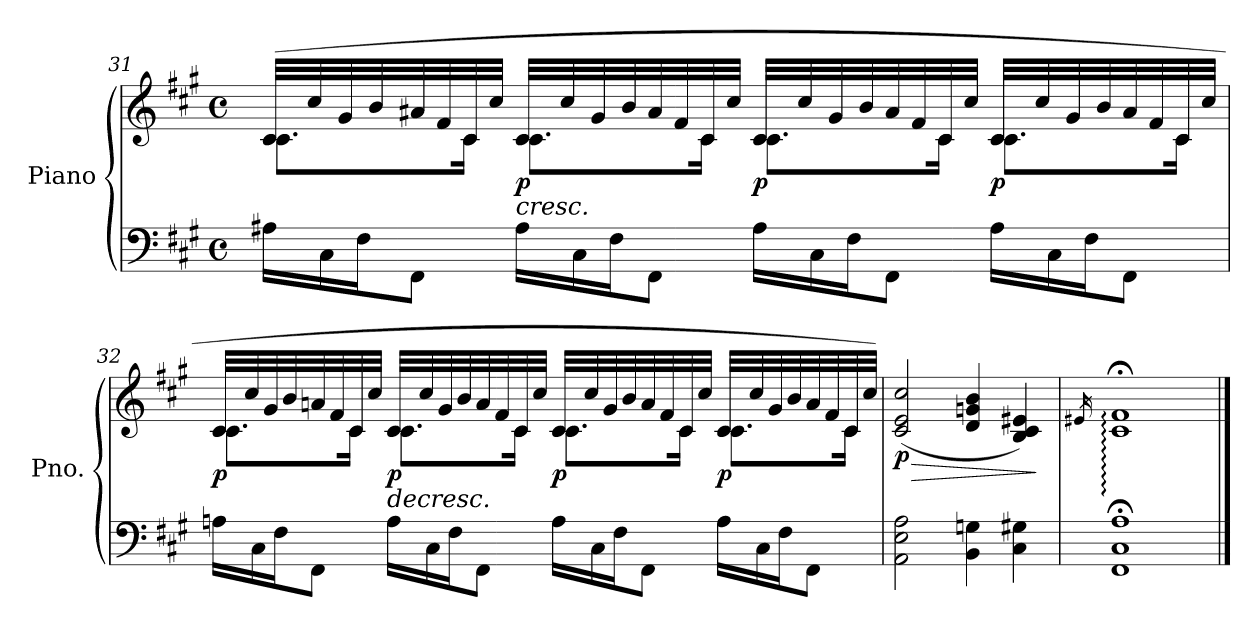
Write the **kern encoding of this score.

**kern	**kern	**dynam
*part1	*part1	*part1
*staff2	*staff1	*staff1/2
*I"Piano	*	*
*I'Pno.	*	*
!!LO:LB:g=z
*clefF4	*clefG2	*
*k[f#c#g#]	*k[f#c#g#]	*
*M4/4	*M4/4	*
*met(c)	*met(c)	*
*Xtuplet	*	*
=31	=31	=31
*	*^	*
24A#X\LL	(32c#/LLL	8.c#\L	.
.	32cc#/	.	.
24C#\	.	.	.
.	32g#/	.	.
24F#\J	.	.	.
.	32b/	.	.
8FF#\J	32a#X/	.	.
.	32f#/	.	.
.	32c#/	16c#\Jk	.
.	32cc#/JJJ	.	.
!	!	!	!LO:HP:b
!	!	!	!LO:DY:n=1:b
24A#\LL	32c#/LLL	8.c#\L	< p
.	32cc#/	.	.
24C#\	.	.	.
.	32g#/	.	.
24F#\J	.	.	.
.	32b/	.	.
8FF#\J	32a#/	.	.
.	32f#/	.	.
.	32c#/	16c#\Jk	.
.	32cc#/JJJ	.	.
!	!	!	!LO:DY:n=2:b
24A#\LL	32c#/LLL	8.c#\L	p
.	32cc#/	.	.
24C#\	.	.	.
.	32g#/	.	.
24F#\J	.	.	.
.	32b/	.	.
8FF#\J	32a#/	.	.
.	32f#/	.	.
.	32c#/	16c#\Jk	.
.	32cc#/JJJ	.	.
!	!	!	!LO:DY:n=3:b
24A#\LL	32c#/LLL	8.c#\L	p
.	32cc#/	.	.
24C#\	.	.	.
.	32g#/	.	.
24F#\J	.	.	.
.	32b/	.	.
8FF#\J	32a#/	.	.
.	32f#/	.	.
.	32c#/	16c#\Jk	.
.	32cc#/JJJ	.	[
!!LO:LB:g=z	!!
=32	=32	=32	=32
!	!	!	!LO:DY:b
24An\LL	32c#/LLL	8.c#\L	p
.	32cc#/	.	.
24C#\	.	.	.
.	32g#/	.	.
24F#\J	.	.	.
.	32b/	.	.
8FF#\J	32an/	.	.
.	32f#/	.	.
.	32c#/	16c#\Jk	.
.	32cc#/JJJ	.	.
!	!	!	!LO:HP:b
!	!	!	!LO:DY:n=1:b
24A\LL	32c#/LLL	8.c#\L	> p
.	32cc#/	.	.
24C#\	.	.	.
.	32g#/	.	.
24F#\J	.	.	.
.	32b/	.	.
8FF#\J	32a/	.	.
.	32f#/	.	.
.	32c#/	16c#\Jk	.
.	32cc#/JJJ	.	.
!	!	!	!LO:DY:n=2:b
24A\LL	32c#/LLL	8.c#\L	p
.	32cc#/	.	.
24C#\	.	.	.
.	32g#/	.	.
24F#\J	.	.	.
.	32b/	.	.
8FF#\J	32a/	.	.
.	32f#/	.	.
.	32c#/	16c#\Jk	.
.	32cc#/JJJ	.	.
!	!	!	!LO:DY:n=3:b
24A\LL	32c#/LLL	8.c#\L	p
.	32cc#/	.	.
24C#\	.	.	.
.	32g#/	.	.
24F#\J	.	.	.
.	32b/	.	.
8FF#\J	32a/	.	.
.	32f#/	.	.
.	32c#/	16c#\Jk	.
.	32cc#/JJJ)	.	]
*	*v	*v	*
=33	=33	=33
!	!	!LO:HP:b
!	!	!LO:DY:n=1:b
2AA\ 2E\ 2A\	(>2c#/ 2e/ 2cc#/	> p
4BB\ 4Gn\	4d/ 4gn/ 4b/	.
4C#\ 4G#X\	4B/ 4c#/ 4e#X/)	.
.	.	]
!!LO:LB:g=z
=34	=34	=34
*	*^	*
.	.	16qe#X/	.
1FF#; 1C#; 1A;	1c#;< 1f#;<	1FF#yy: 1C#yy: 1Ayy: 1c#yy: 1f#yy:	.
*	*v	*v	*
==	==	==
*-	*-	*-
